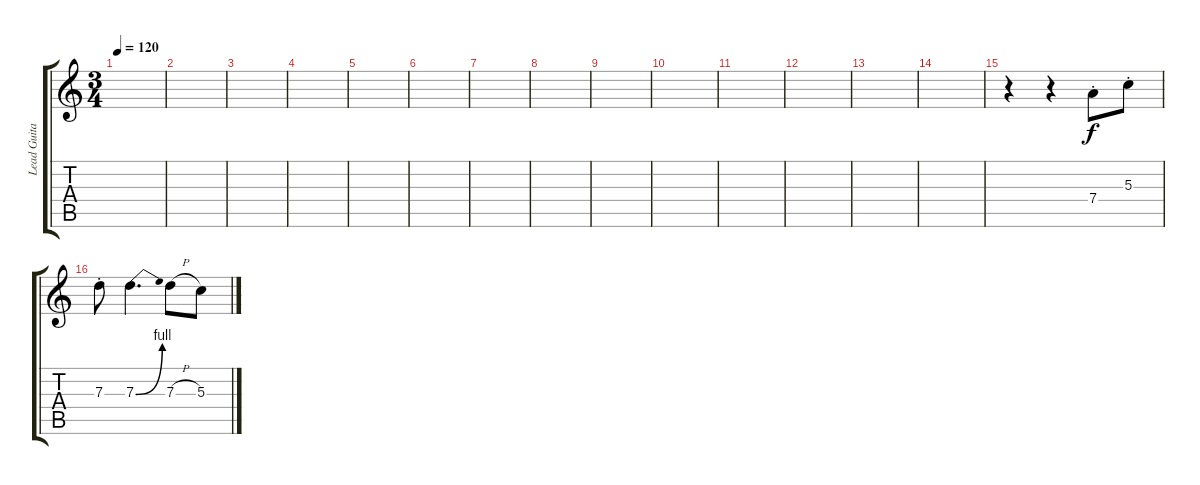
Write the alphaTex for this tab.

\track ("Lead Guitar" "Lead Guita") {instrument electricguitarclean}
\staff {score tabs}
\tuning (E4 B3 G3 D3 A2 E2) {hide}
\ts (3 4)
\tempo 120
\clef g2
\ks c
|
|
|
|
|
|
|
|
|
|
|
|
|
|
r.4 r.4 7.4{st}.8 5.3{st}.8 |
7.3{st}.8 7.3{be (bend 0 0 60 4)}.4{d} 7.3{h}.8 5.3.8
